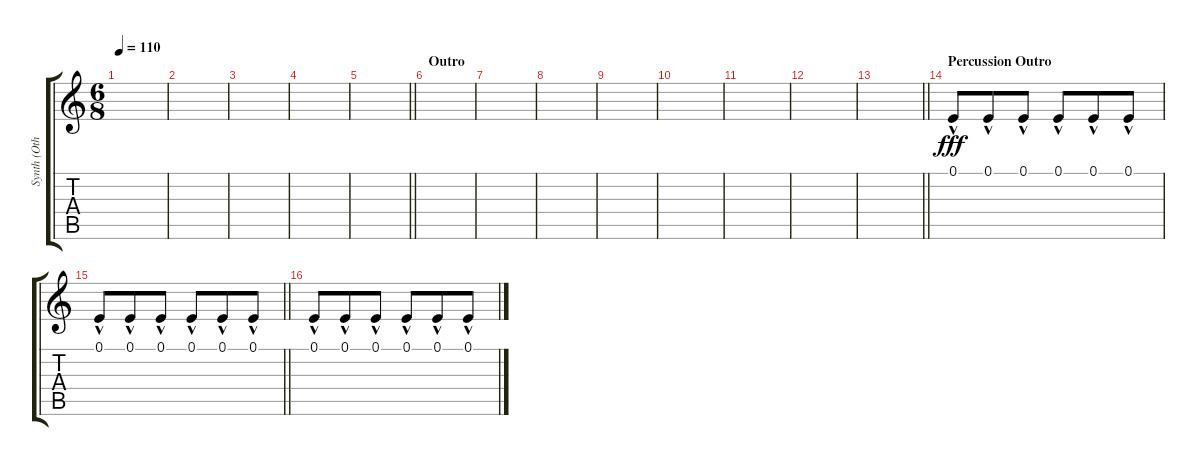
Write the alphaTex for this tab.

\track ("Synth (Other)" "Synth (Oth") {instrument pad2warm}
\staff {score tabs}
\tuning (E4 B3 G3 D3 A2 E2) {hide}
\ts (6 8)
\tempo 110
\clef g2
\ks c
|
|
|
|
\barLineRight lightlight
|
\section ("" "Outro")
|
|
|
|
|
|
|
\barLineRight lightlight
|
\section ("" "Percussion Outro")
0.1{hac}.8{dy fff instrument pad2warm} 0.1{hac}.8 0.1{hac}.8 0.1{hac}.8 0.1{hac}.8 0.1{hac}.8 |
\barLineRight lightlight
0.1{hac}.8 0.1{hac}.8 0.1{hac}.8 0.1{hac}.8 0.1{hac}.8 0.1{hac}.8 |
0.1{hac}.8{instrument pad2warm} 0.1{hac}.8 0.1{hac}.8 0.1{hac}.8 0.1{hac}.8 0.1{hac}.8
